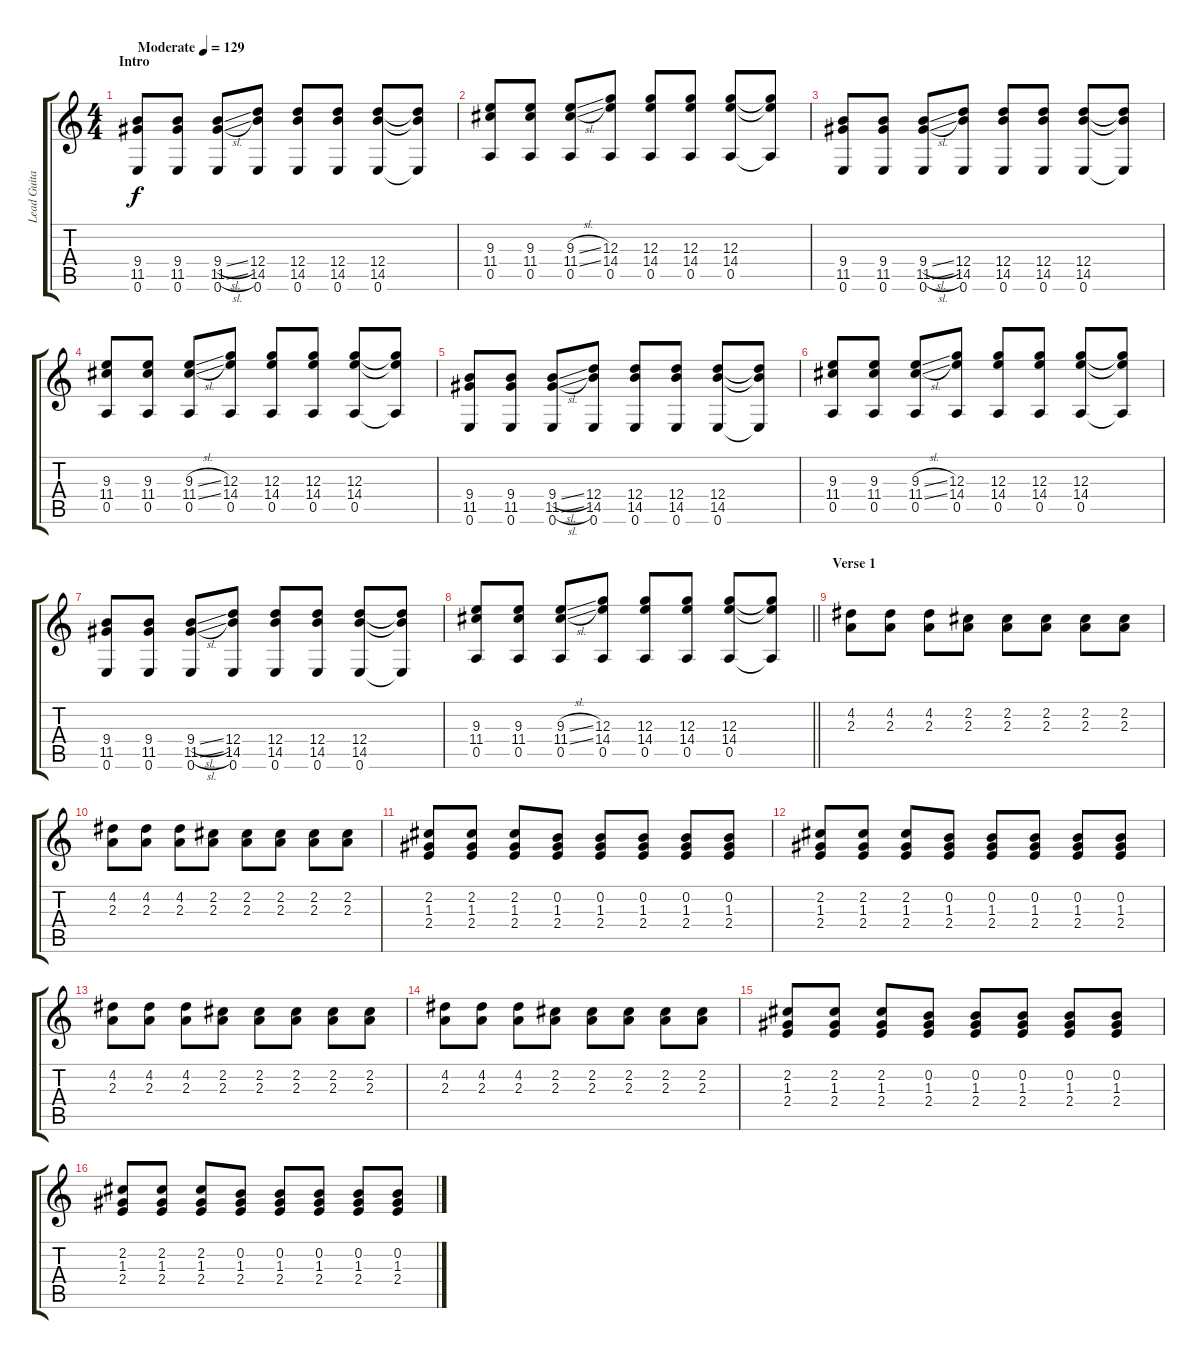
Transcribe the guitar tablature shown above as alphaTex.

\track ("Lead Guitar" "Lead Guita") {instrument overdrivenguitar}
\staff {score tabs}
\tuning (E4 B3 G3 D3 A2 E2) {hide}
\ts (4 4)
\section ("" "Intro")
\tempo (129 "Moderate")
\clef g2
\ks c
(9.4 11.5 0.6).8{dy f instrument overdrivenguitar} (9.4 11.5 0.6).8 (9.4{sl} 11.5{sl} 0.6).8 (12.4 14.5 0.6).8 (12.4 14.5 0.6).8 (12.4 14.5 0.6).8 (12.4 14.5 0.6).8 (12.4{t} 14.5{t} 0.6{t}).8 |
(9.3 11.4 0.5).8 (9.3 11.4 0.5).8 (9.3{sl} 11.4{sl} 0.5).8 (12.3 14.4 0.5).8 (12.3 14.4 0.5).8 (12.3 14.4 0.5).8 (12.3 14.4 0.5).8 (12.3{t} 14.4{t} 0.5{t}).8 |
(9.4 11.5 0.6).8 (9.4 11.5 0.6).8 (9.4{sl} 11.5{sl} 0.6).8 (12.4 14.5 0.6).8 (12.4 14.5 0.6).8 (12.4 14.5 0.6).8 (12.4 14.5 0.6).8 (12.4{t} 14.5{t} 0.6{t}).8 |
(9.3 11.4 0.5).8 (9.3 11.4 0.5).8 (9.3{sl} 11.4{sl} 0.5).8 (12.3 14.4 0.5).8 (12.3 14.4 0.5).8 (12.3 14.4 0.5).8 (12.3 14.4 0.5).8 (12.3{t} 14.4{t} 0.5{t}).8 |
(9.4 11.5 0.6).8 (9.4 11.5 0.6).8 (9.4{sl} 11.5{sl} 0.6).8 (12.4 14.5 0.6).8 (12.4 14.5 0.6).8 (12.4 14.5 0.6).8 (12.4 14.5 0.6).8 (12.4{t} 14.5{t} 0.6{t}).8 |
(9.3 11.4 0.5).8 (9.3 11.4 0.5).8 (9.3{sl} 11.4{sl} 0.5).8 (12.3 14.4 0.5).8 (12.3 14.4 0.5).8 (12.3 14.4 0.5).8 (12.3 14.4 0.5).8 (12.3{t} 14.4{t} 0.5{t}).8 |
(9.4 11.5 0.6).8 (9.4 11.5 0.6).8 (9.4{sl} 11.5{sl} 0.6).8 (12.4 14.5 0.6).8 (12.4 14.5 0.6).8 (12.4 14.5 0.6).8 (12.4 14.5 0.6).8 (12.4{t} 14.5{t} 0.6{t}).8 |
\barLineRight lightlight
(9.3 11.4 0.5).8 (9.3 11.4 0.5).8 (9.3{sl} 11.4{sl} 0.5).8 (12.3 14.4 0.5).8 (12.3 14.4 0.5).8 (12.3 14.4 0.5).8 (12.3 14.4 0.5).8 (12.3{t} 14.4{t} 0.5{t}).8 |
\section ("" "Verse 1")
(4.2 2.3).8 (4.2 2.3).8 (4.2 2.3).8 (2.2 2.3).8 (2.2 2.3).8 (2.2 2.3).8 (2.2 2.3).8 (2.2 2.3).8 |
(4.2 2.3).8 (4.2 2.3).8 (4.2 2.3).8 (2.2 2.3).8 (2.2 2.3).8 (2.2 2.3).8 (2.2 2.3).8 (2.2 2.3).8 |
(2.2 1.3 2.4).8 (2.2 1.3 2.4).8 (2.2 1.3 2.4).8 (0.2 1.3 2.4).8 (0.2 1.3 2.4).8 (0.2 1.3 2.4).8 (0.2 1.3 2.4).8 (0.2 1.3 2.4).8 |
(2.2 1.3 2.4).8 (2.2 1.3 2.4).8 (2.2 1.3 2.4).8 (0.2 1.3 2.4).8 (0.2 1.3 2.4).8 (0.2 1.3 2.4).8 (0.2 1.3 2.4).8 (0.2 1.3 2.4).8 |
(4.2 2.3).8 (4.2 2.3).8 (4.2 2.3).8 (2.2 2.3).8 (2.2 2.3).8 (2.2 2.3).8 (2.2 2.3).8 (2.2 2.3).8 |
(4.2 2.3).8 (4.2 2.3).8 (4.2 2.3).8 (2.2 2.3).8 (2.2 2.3).8 (2.2 2.3).8 (2.2 2.3).8 (2.2 2.3).8 |
(2.2 1.3 2.4).8 (2.2 1.3 2.4).8 (2.2 1.3 2.4).8 (0.2 1.3 2.4).8 (0.2 1.3 2.4).8 (0.2 1.3 2.4).8 (0.2 1.3 2.4).8 (0.2 1.3 2.4).8 |
(2.2 1.3 2.4).8 (2.2 1.3 2.4).8 (2.2 1.3 2.4).8 (0.2 1.3 2.4).8 (0.2 1.3 2.4).8 (0.2 1.3 2.4).8 (0.2 1.3 2.4).8 (0.2 1.3 2.4).8
